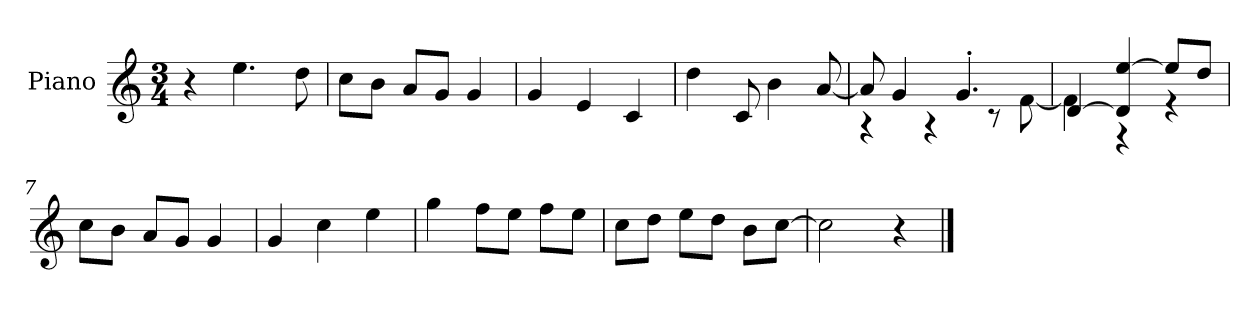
**kern
*part1
*staff1
*I"Piano
*I'P-no
*clefG2
*k[]
*M3/4
*MM176
=1
4r
4.ee\
8dd\
=2
8cc\L
8b\J
8a/L
8g/J
4g/
=3
4g/
4e/
4c/
=4
4dd\
8c/
4b\
[8a/
=5
*^
8a/]	4r
4g/	.
.	4r
4.g'/	.
.	8r
.	[8f\
=6	=6
[4d/	4f\]
4d/] [4ee/	4r
8ee/L]	4r
8dd/J	.
*v	*v
=7
8cc\L
8b\J
8a/L
8g/J
4g/
=8
4g/
4cc\
4ee\
!!LO:LB:g=z
=9
4gg\
8ff\L
8ee\J
8ff\L
8ee\J
=10
8cc\L
8dd\J
8ee\L
8dd\J
8b\L
[8cc\J
=11
2cc\]
4r
==
*-
